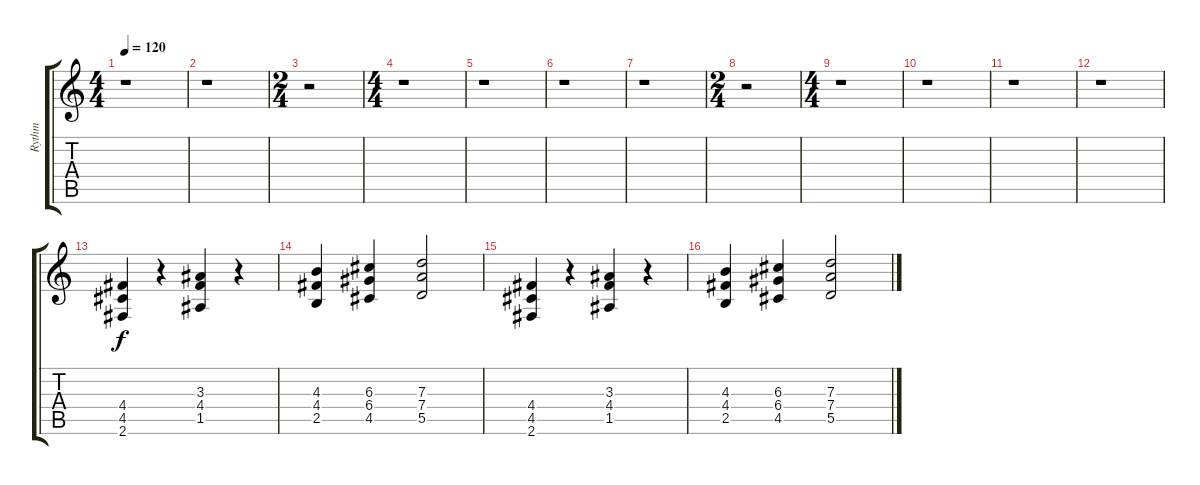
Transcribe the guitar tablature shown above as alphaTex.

\track ("Rythm" "Rythm") {instrument distortionguitar}
\staff {score tabs}
\tuning (E4 B3 G3 D3 A2 E2) {hide}
\ts (4 4)
\tempo 120
\clef g2
\ks c
r.1{dy f instrument distortionguitar} |
r.1 |
\ts (2 4)
r.2 |
\ts (4 4)
r.1 |
r.1 |
r.1 |
r.1 |
\ts (2 4)
r.2 |
\ts (4 4)
r.1 |
r.1 |
r.1 |
r.1 |
(4.4 4.5 2.6).4 r.4 (3.3 4.4 1.5).4 r.4 |
(4.3 4.4 2.5).4 (6.3 6.4 4.5).4 (7.3 7.4 5.5).2 |
(4.4 4.5 2.6).4 r.4 (3.3 4.4 1.5).4 r.4 |
(4.3 4.4 2.5).4 (6.3 6.4 4.5).4 (7.3 7.4 5.5).2
